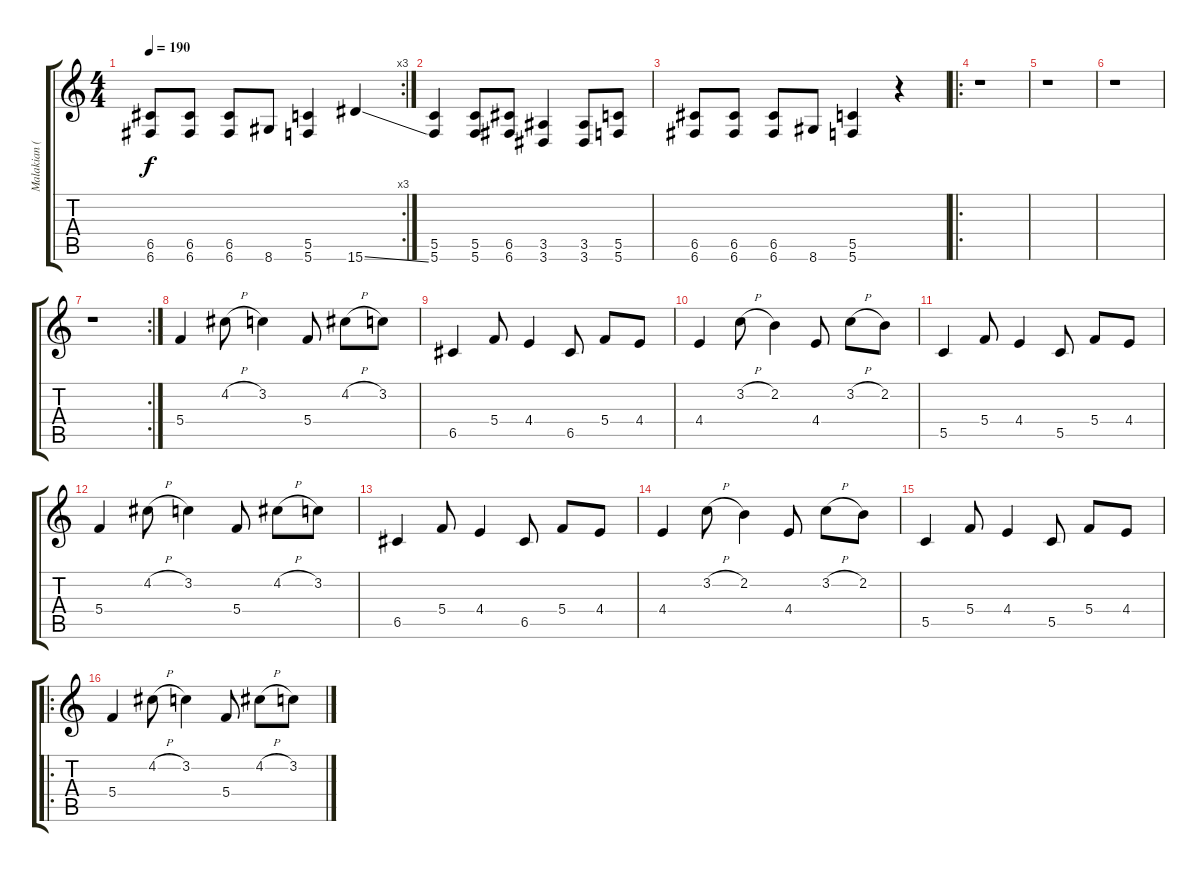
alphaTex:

\track ("Malakian (Dist.)" "Malakian (") {instrument distortionguitar}
\staff {score tabs}
\tuning (D4 A3 F3 C3 G2 C2) {hide}
\rc 3
\ts (4 4)
\tempo 190
\clef g2
\ks c
(6.5 6.6).8{dy f} (6.5 6.6).8 (6.5 6.6).8 8.6.8 (5.5 5.6).4 15.6{ss}.4 |
(5.5 5.6).4 (5.5 5.6).8 (6.5 6.6).8 (3.5 3.6).4 (3.5 3.6).8 (5.5 5.6).8 |
(6.5 6.6).8 (6.5 6.6).8 (6.5 6.6).8 8.6.8 (5.5 5.6).4 r.4 |
\ro
r.1 |
r.1 |
r.1 |
\rc 2
r.1 |
5.4.4 4.2{h}.8 3.2.4 5.4.8 4.2{h}.8 3.2.8 |
6.5.4 5.4.8 4.4.4 6.5.8 5.4.8 4.4.8 |
4.4.4 3.2{h}.8 2.2.4 4.4.8 3.2{h}.8 2.2.8 |
5.5.4 5.4.8 4.4.4 5.5.8 5.4.8 4.4.8 |
5.4.4 4.2{h}.8 3.2.4 5.4.8 4.2{h}.8 3.2.8 |
6.5.4 5.4.8 4.4.4 6.5.8 5.4.8 4.4.8 |
4.4.4 3.2{h}.8 2.2.4 4.4.8 3.2{h}.8 2.2.8 |
5.5.4 5.4.8 4.4.4 5.5.8 5.4.8 4.4.8 |
\ro
5.4.4 4.2{h}.8 3.2.4 5.4.8 4.2{h}.8 3.2.8
